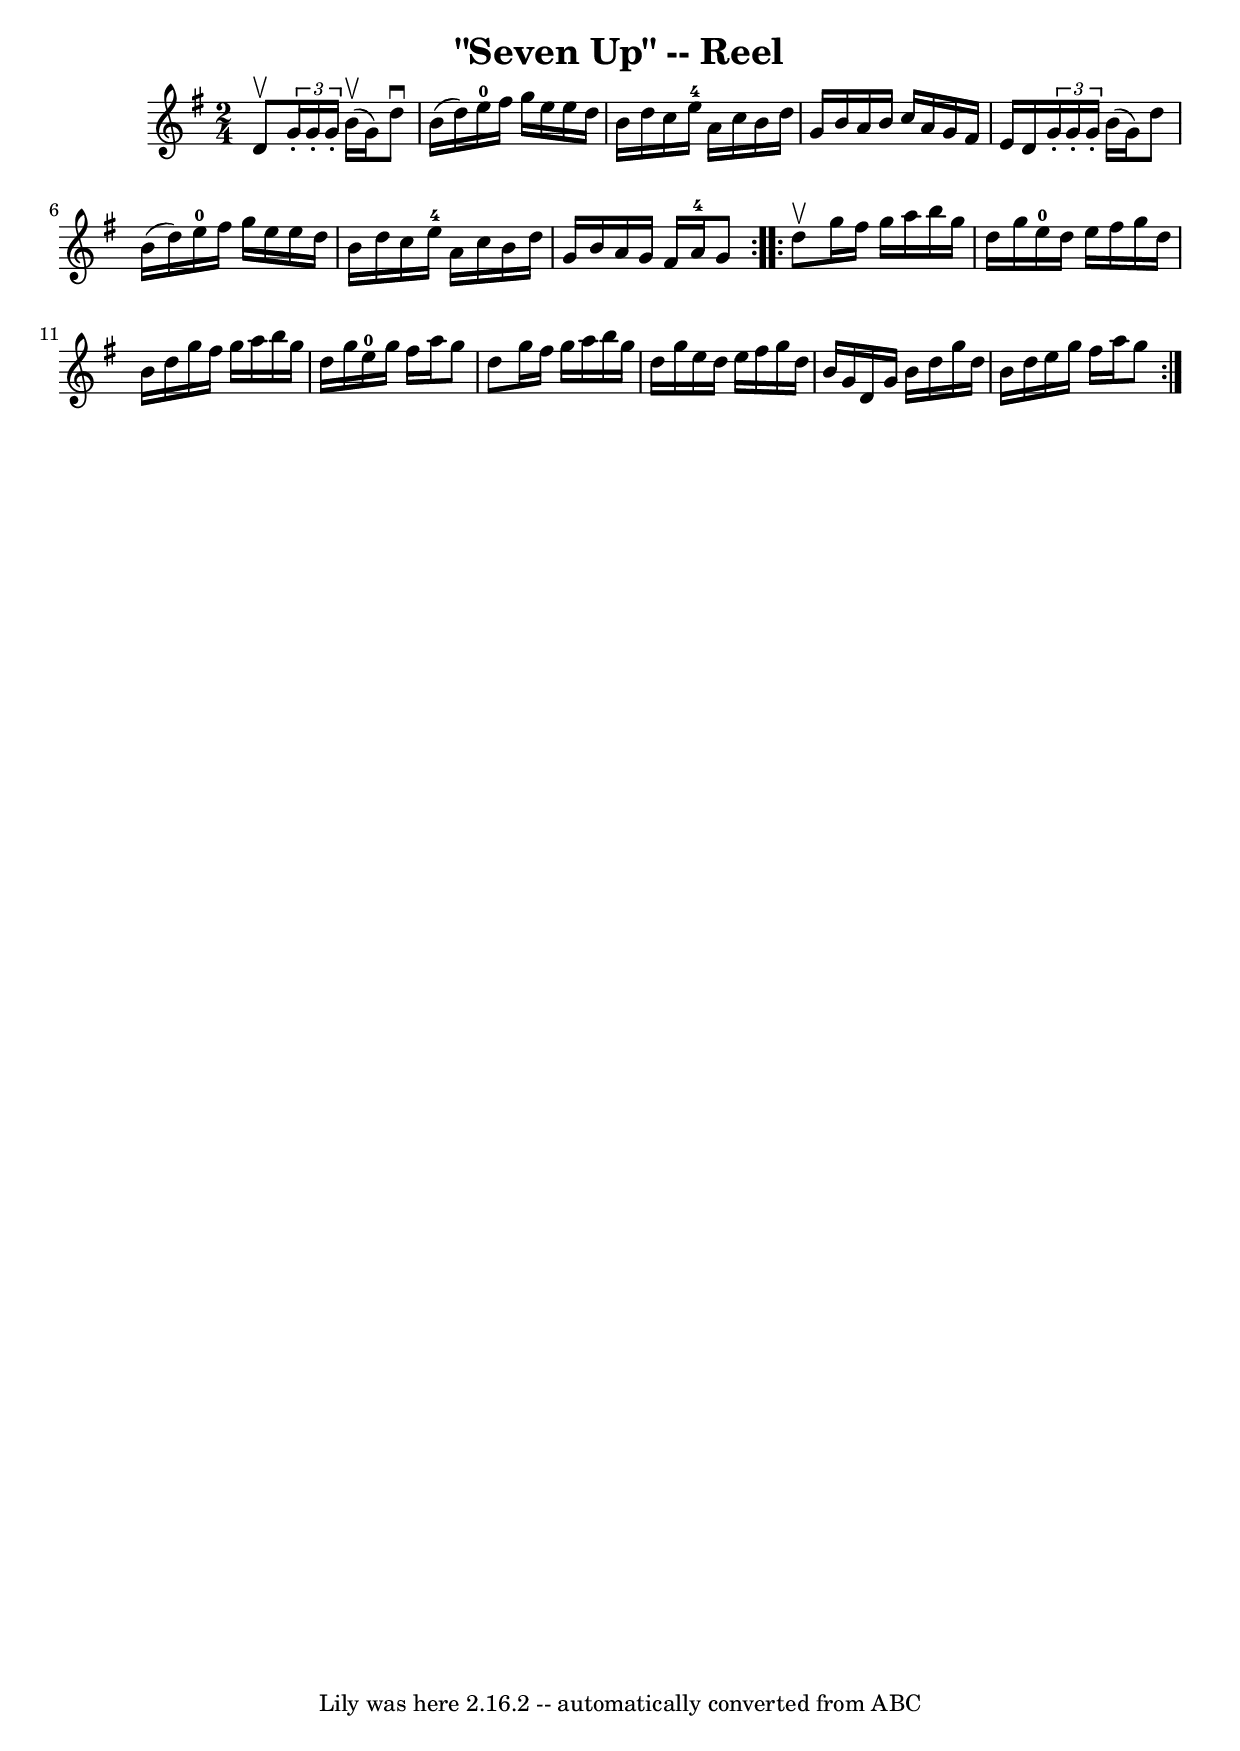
\version "2.16.2"
\include "Mammoth.ily"
\header {
  %% book = "Ryan's Mammoth Collection"
  crossRefNumber = "1"
  footnotes = "\\\\"
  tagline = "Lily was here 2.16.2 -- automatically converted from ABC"
  title = "\"Seven Up\" -- Reel"

}
voicedefault =  {



  \repeat volta 2 {

    \time 2/4 
    \key g \major
 d'8^\upbow |
    \times 2/3 { g'16 -.   
		 g'16 -. g'16 -. 
	       } b'16^\upbow(g'16) d''8^\downbow b'16 (
    d''16)   |
    e''16-0 fis''16 g''16 e''16 e''16    
    d''16 b'16 d''16    |
    c''16 e''16-4 a'16 c''16    
    b'16 d''16 g'16 b'16    |
    a'16 b'16 c''16 a'16    
    g'16 fis'16 e'16 d'16    |
    \times 2/3 { g'16 -. g'16 -. 
		 g'16 -. 
	       } b'16 (g'16) d''8 b'16 (d''16)   |
    
    e''16-0 fis''16 g''16 e''16 e''16 d''16 b'16 d''16    
    |
    c''16 e''16-4 a'16 c''16 b'16 d''16 g'16 b'16 
    |
    a'16 g'16 fis'16 a'16-4 g'8  
  }     

  \repeat volta 2 {
    d''8^\upbow |
    g''16 fis''16 g''16    
    a''16 b''16 g''16 d''16 g''16    |
    e''16-0 d''16    
    e''16 fis''16 g''16 d''16 b'16 d''16    |
    g''16    
    fis''16 g''16 a''16 b''16 g''16 d''16 g''16    |
    
    e''16-0 g''16 fis''16 a''16 g''8 d''8    |
    g''16    
    fis''16 g''16 a''16 b''16 g''16 d''16 g''16    |
    
    e''16 d''16 e''16 fis''16 g''16 d''16 b'16 g'16    
    |
    d'16 g'16 b'16 d''16 g''16 d''16 b'16 d''16    
    |
    e''16 g''16 fis''16 a''16 g''8  
  }   

}

\score{
  <<

    \context Staff="default"
    {
      \voicedefault 
      
    }

  >>
  \layout {
    
  }
  \midi {
  }

}
